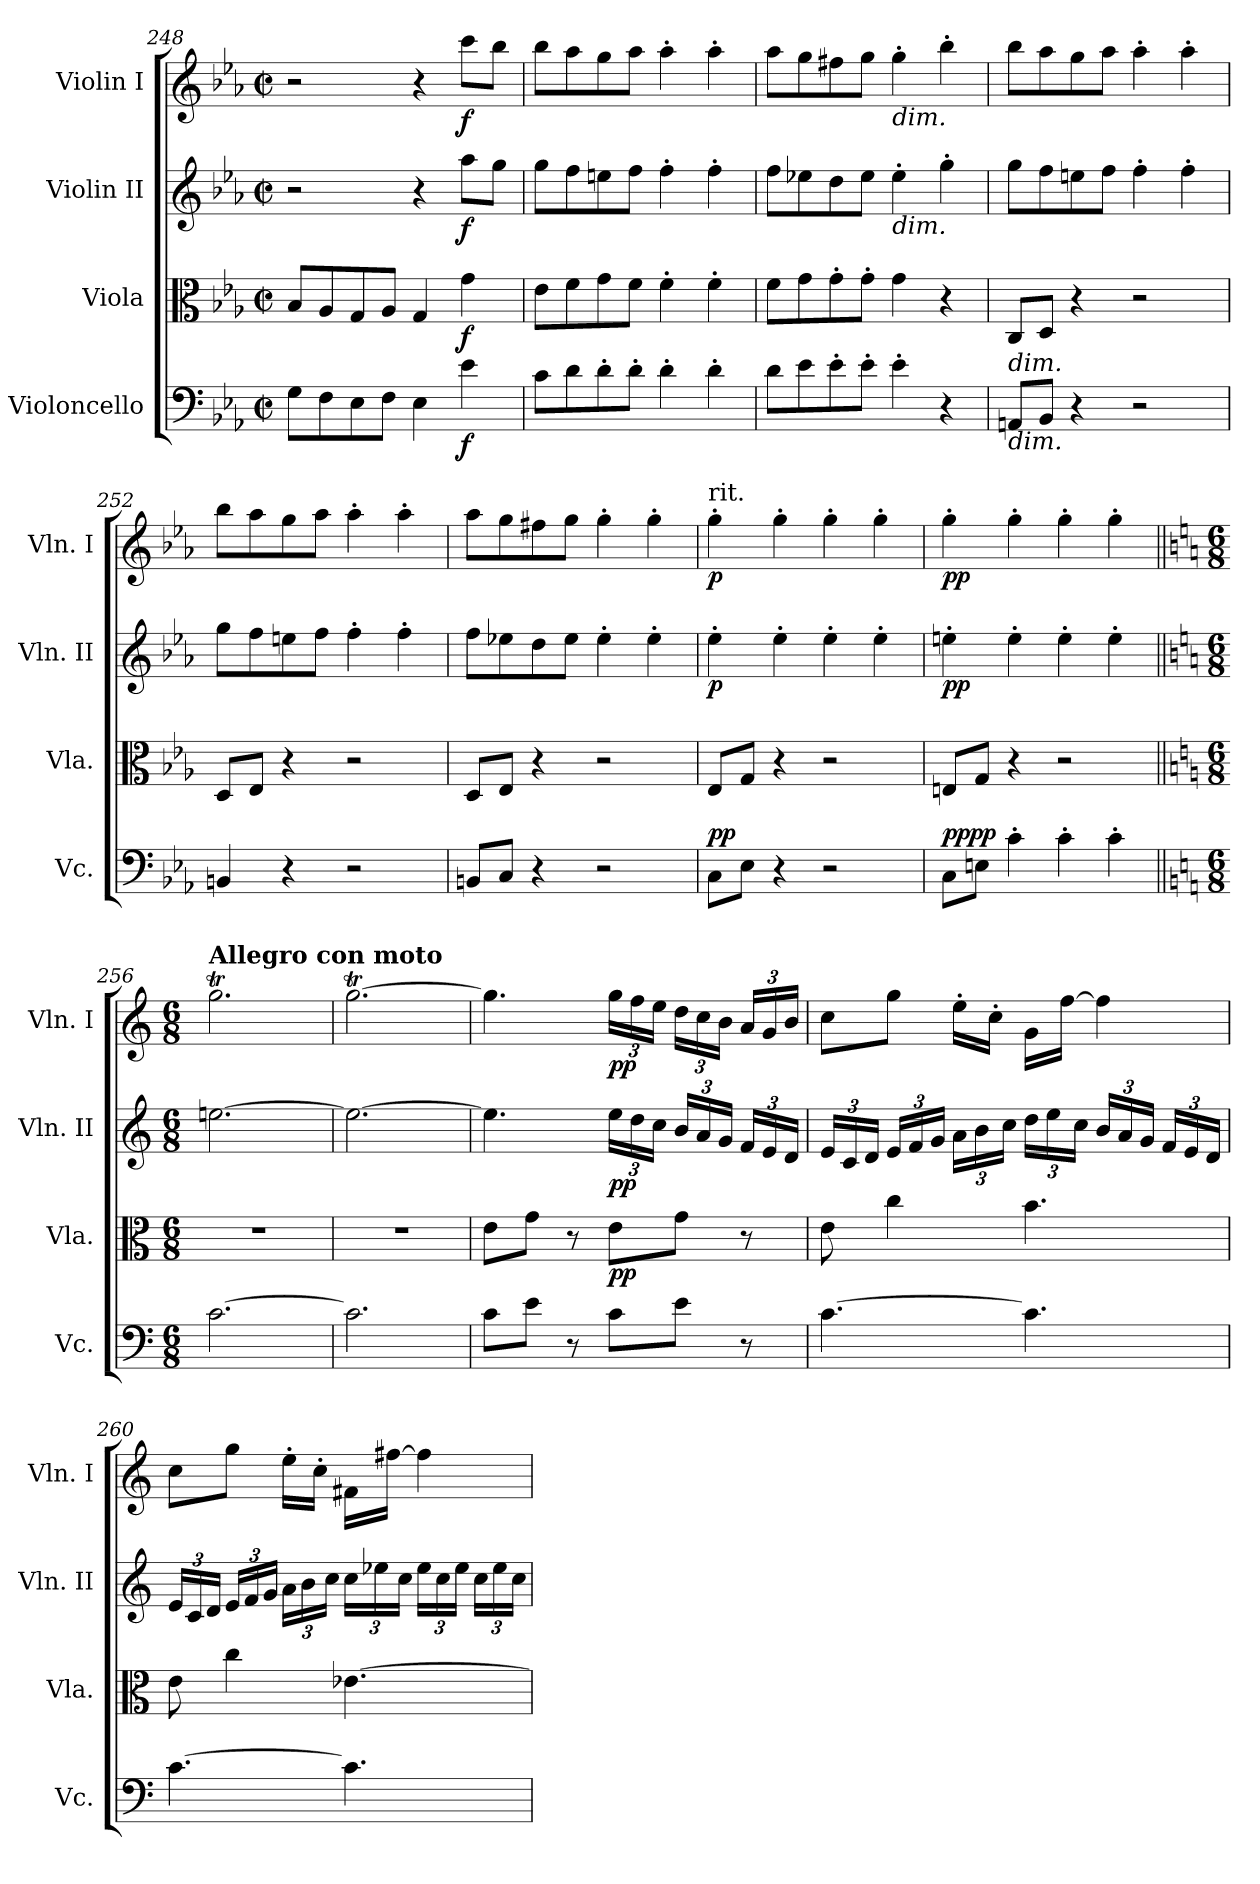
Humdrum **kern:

**kern	**dynam	**kern	**dynam	**kern	**dynam	**kern	**dynam
*part4	*part4	*part3	*part3	*part2	*part2	*part1	*part1
*staff4	*staff4	*staff3	*staff3	*staff2	*staff2	*staff1	*staff1
*I"Violoncello	*	*I"Viola	*	*I"Violin II	*	*I"Violin I	*
*I'Vc.	*	*I'Vla.	*	*I'Vln. II	*	*I'Vln. I	*
!!LO:LB:g=z
*clefF4	*	*clefC3	*	*clefG2	*	*clefG2	*
*k[b-e-a-]	*	*k[b-e-a-]	*	*k[b-e-a-]	*	*k[b-e-a-]	*
*M2/2	*	*M2/2	*	*M2/2	*	*M2/2	*
*met(c|)	*	*met(c|)	*	*met(c|)	*	*met(c|)	*
=248	=248	=248	=248	=248	=248	=248	=248
8G\L	.	8B-/L	.	2r	.	2r	.
8F\	.	8A-/	.	.	.	.	.
8E-\	.	8G/	.	.	.	.	.
8F\J	.	8A-/J	.	.	.	.	.
4E-\	.	4G/	.	4r	.	4r	.
!	!LO:DY:b	!	!LO:DY:b	!	!LO:DY:b	!	!LO:DY:b
4e-\	f	4g\	f	8aa-\L	f	8ccc\L	f
.	.	.	.	8gg\J	.	8bb-\J	.
=249	=249	=249	=249	=249	=249	=249	=249
8c\L	.	8e-\L	.	8gg\L	.	8bb-\L	.
8d\	.	8f\	.	8ff\	.	8aa-\	.
8d'\	.	8g\	.	8een\	.	8gg\	.
8d'\J	.	8f\J	.	8ff\J	.	8aa-\J	.
4d'\	.	4f'\	.	4ff'\	.	4aa-'\	.
4d'\	.	4f'\	.	4ff'\	.	4aa-'\	.
=250	=250	=250	=250	=250	=250	=250	=250
8d\L	.	8f\L	.	8ff\L	.	8aa-\L	.
8e-\	.	8g\	.	8ee-X\	.	8gg\	.
8e-'\	.	8g'\	.	8dd\	.	8ff#X\	.
8e-'\J	.	8g'\J	.	8ee-\J	.	8gg\J	.
!	!	!	!	!	!	!LO:TX:b:i:t=dim.	!
!	!	!	!	!LO:TX:b:i:t=dim.	!	!	!
4e-'\	.	4g\	.	4ee-'\	.	4gg'\	.
4r	.	4r	.	4gg'\	.	4bb-'\	.
=251	=251	=251	=251	=251	=251	=251	=251
!LO:TX:a:i:t=dim.	!	!	!	!	!	!	!
!LO:TX:b:i:t=dim.	!	!	!	!	!	!	!
8AAn/L	.	8C/L	.	8gg\L	.	8bb-\L	.
8BB-/J	.	8D/J	.	8ff\	.	8aa-\	.
4r	.	4r	.	8een\	.	8gg\	.
.	.	.	.	8ff\J	.	8aa-\J	.
2r	.	2r	.	4ff'\	.	4aa-'\	.
.	.	.	.	4ff'\	.	4aa-'\	.
=252	=252	=252	=252	=252	=252	=252	=252
4BBn/	.	8D/L	.	8gg\L	.	8bb-\L	.
.	.	8E-/J	.	8ff\	.	8aa-\	.
4r	.	4r	.	8een\	.	8gg\	.
.	.	.	.	8ff\J	.	8aa-\J	.
2r	.	2r	.	4ff'\	.	4aa-'\	.
.	.	.	.	4ff'\	.	4aa-'\	.
!!LO:PB:g=z
=253	=253	=253	=253	=253	=253	=253	=253
8BBn/L	.	8D/L	.	8ff\L	.	8aa-\L	.
8C/J	.	8E-/J	.	8ee-X\	.	8gg\	.
4r	.	4r	.	8dd\	.	8ff#X\	.
.	.	.	.	8ee-\J	.	8gg\J	.
2r	.	2r	.	4ee-'\	.	4gg'\	.
.	.	.	.	4ee-'\	.	4gg'\	.
=254	=254	=254	=254	=254	=254	=254	=254
!	!	!	!	!	!	!LO:TX:a:t=rit.	!
!	!LO:DY:b	!	!	!	!	!	!
!	!LO:DY:n=1:a	!	!	!	!LO:DY:b	!	!LO:DY:b
8C\L	p p	8E-/L	.	4ee-'\	p	4gg'\	p
8E-\J	.	8G/J	.	.	.	.	.
4r	.	4r	.	4ee-'\	.	4gg'\	.
2r	.	2r	.	4ee-'\	.	4gg'\	.
.	.	.	.	4ee-'\	.	4gg'\	.
=255	=255	=255	=255	=255	=255	=255	=255
!	!LO:DY:a	!	!	!	!	!	!
!	!LO:DY:n=1:b	!	!	!	!LO:DY:b	!	!LO:DY:b
8C\L	pp pp	8En/L	.	4een'\	pp	4gg'\	pp
8En\J	.	8G/J	.	.	.	.	.
4c'\	.	4r	.	4ee'\	.	4gg'\	.
4c'\	.	2r	.	4ee'\	.	4gg'\	.
4c'\	.	.	.	4ee'\	.	4gg'\	.
=256||	=256||	=256||	=256||	=256||	=256||	=256||	=256||
*k[]	*	*k[]	*	*k[]	*	*k[]	*
*C:	*	*C:	*	*C:	*	*C:	*
*M6/8	*	*M6/8	*	*M6/8	*	*M6/8	*
*	*	*	*	*	*	*MM120	*
!	!	!	!	!	!	!LO:TX:a:B:t=Allegro con moto	!
[2.c\	.	2.r	.	[2.een\	.	2.ggT\	.
=257	=257	=257	=257	=257	=257	=257	=257
2.c\]	.	2.r	.	2.ee\_	.	[2.ggT\	.
!!LO:PB:g=z
=258	=258	=258	=258	=258	=258	=258	=258
8c\L	.	8e\L	.	4.ee\]	.	4.gg\]	.
8e\J	.	8g\J	.	.	.	.	.
8r	.	8r	.	.	.	.	.
*	*	*	*	*Xbrackettup	*	*Xbrackettup	*
!	!	!	!LO:DY:b	!	!LO:DY:b	!	!LO:DY:b
8c\L	.	8e\L	pp	24ee\LL	pp	24gg\LL	pp
.	.	.	.	24dd\	.	24ff\	.
.	.	.	.	24cc\JJ	.	24ee\JJ	.
8e\J	.	8g\J	.	24b/LL	.	24dd\LL	.
.	.	.	.	24a/	.	24cc\	.
.	.	.	.	24g/JJ	.	24b\JJ	.
8r	.	8r	.	24f/LL	.	24a/LL	.
.	.	.	.	24e/	.	24g/	.
.	.	.	.	24d/JJ	.	24b/JJ	.
=259	=259	=259	=259	=259	=259	=259	=259
[4.c\	.	8e\	.	24e/LL	.	8cc\L	.
.	.	.	.	24c/	.	.	.
.	.	.	.	24d/JJ	.	.	.
.	.	4cc\	.	24e/LL	.	8gg\J	.
.	.	.	.	24f/	.	.	.
.	.	.	.	24g/JJ	.	.	.
.	.	.	.	24a\LL	.	16ee'\LL	.
.	.	.	.	24b\	.	.	.
.	.	.	.	.	.	16cc'\JJ	.
.	.	.	.	24cc\JJ	.	.	.
4.c\]	.	4.b\	.	24dd\LL	.	16g\LL	.
.	.	.	.	24ee\	.	.	.
.	.	.	.	.	.	[16ff\JJ	.
.	.	.	.	24cc\JJ	.	.	.
.	.	.	.	24b/LL	.	4ff\]	.
.	.	.	.	24a/	.	.	.
.	.	.	.	24g/JJ	.	.	.
.	.	.	.	24f/LL	.	.	.
.	.	.	.	24e/	.	.	.
.	.	.	.	24d/JJ	.	.	.
=260	=260	=260	=260	=260	=260	=260	=260
[4.c\	.	8e\	.	24e/LL	.	8cc\L	.
.	.	.	.	24c/	.	.	.
.	.	.	.	24d/JJ	.	.	.
.	.	4cc\	.	24e/LL	.	8gg\J	.
.	.	.	.	24f/	.	.	.
.	.	.	.	24g/JJ	.	.	.
.	.	.	.	24a\LL	.	16ee'\LL	.
.	.	.	.	24b\	.	.	.
.	.	.	.	.	.	16cc'\JJ	.
.	.	.	.	24cc\JJ	.	.	.
4.c\]	.	[4.e-X\	.	24cc\LL	.	16f#X\LL	.
.	.	.	.	24ee-X\	.	.	.
.	.	.	.	.	.	[16ff#X\JJ	.
.	.	.	.	24cc\JJ	.	.	.
.	.	.	.	24ee-\LL	.	4ff#\]	.
.	.	.	.	24cc\	.	.	.
.	.	.	.	24ee-\JJ	.	.	.
.	.	.	.	24cc\LL	.	.	.
.	.	.	.	24ee-\	.	.	.
.	.	.	.	24cc\JJ	.	.	.
=	=	=	=	=	=	=	=
*-	*-	*-	*-	*-	*-	*-	*-
